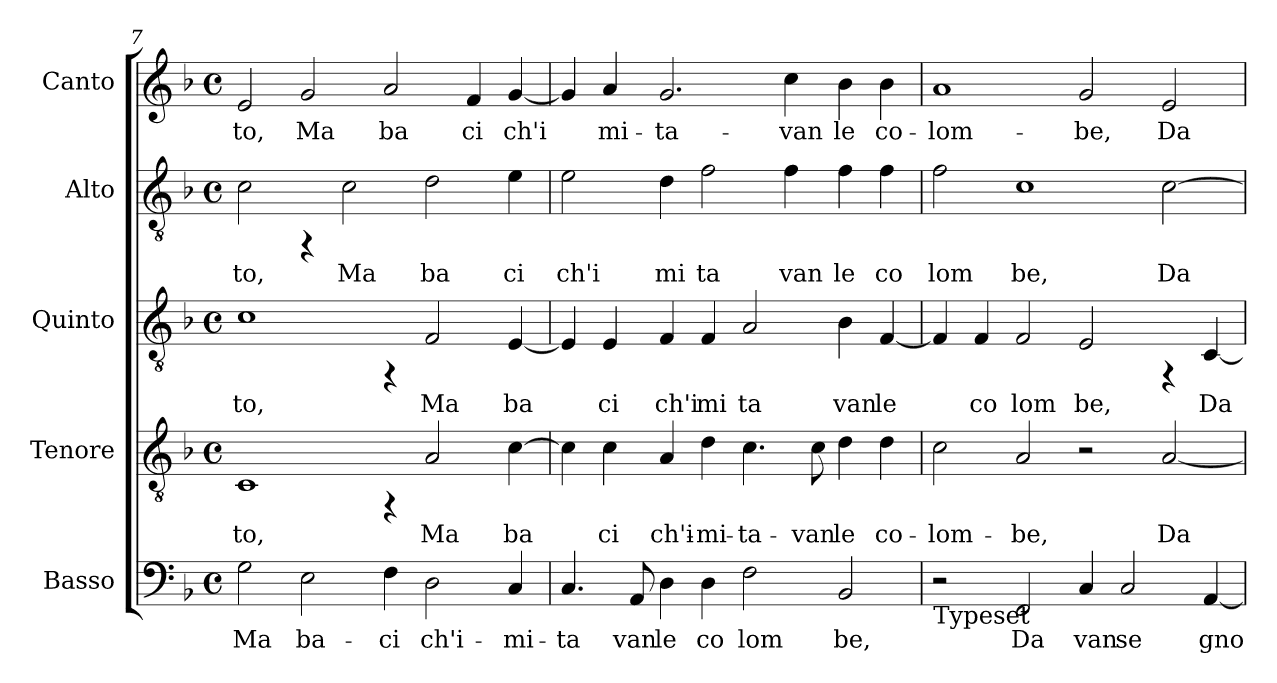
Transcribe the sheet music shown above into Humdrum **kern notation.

**kern	**text	**kern	**text	**kern	**text	**kern	**text	**kern	**text
*part5	*part5	*part4	*part4	*part3	*part3	*part2	*part2	*part1	*part1
*staff5	*staff5	*staff4	*staff4	*staff3	*staff3	*staff2	*staff2	*staff1	*staff1
*I"Basso	*	*I"Tenore	*	*I"Quinto	*	*I"Alto	*	*I"Canto	*
*clefF4	*	*clefGv2	*	*clefGv2	*	*clefGv2	*	*clefG2	*
*k[b-]	*	*k[b-]	*	*k[b-]	*	*k[b-]	*	*k[b-]	*
*F:	*	*F:	*	*F:	*	*F:	*	*F:	*
*M4/4	*	*M4/4	*	*M4/4	*	*M4/4	*	*M4/4	*
*met(c)	*	*met(c)	*	*met(c)	*	*met(c)	*	*met(c)	*
=7	=7	=7	=7	=7	=7	=7	=7	=7	=7
!	!LO:LY:b:cj	!	!LO:LY:b:cj	!	!LO:LY:b	!	!LO:LY:b:cj	!	!LO:LY:b:cj
2G\	Ma	1C	to,	1c	to,	2c\	to,	2e/	to,
!	!LO:LY:b:cj	!	!	!	!	!	!	!	!LO:LY:b:cj
2E\	ba-	.	.	.	.	4rFF	.	2g/	Ma
!	!	!	!	!	!	!	!LO:LY:b:cj	!	!
.	.	.	.	.	.	2c\	Ma	.	.
!	!LO:LY:b:cj	!	!	!	!	!	!	!	!LO:LY:b:cj
4F\	-ci	4rFF	.	4rFF	.	.	.	2a/	ba
!	!LO:LY:b:cj	!	!LO:LY:b:cj	!	!LO:LY:b	!	!LO:LY:b:cj	!	!
2D\	ch'i-	2A/	Ma	2F/	Ma	2d\	ba	.	.
!	!	!	!	!	!	!	!	!	!LO:LY:b:cj
.	.	.	.	.	.	.	.	4f/	ci
!	!LO:LY:b:cj	!	!LO:LY:b:cj	!	!LO:LY:b	!	!LO:LY:b:cj	!	!LO:LY:b:cj
4C/	-mi-	[<4c\	ba	[<4E/	ba	4e\	ci	[<4g/	ch'i
!!LO:PB:g=z
=8	=8	=8	=8	=8	=8	=8	=8	=8	=8
!	!LO:LY:b:cj	!	!LO:LY:b:cj	!	!LO:LY:b	!	!LO:LY:b:cj	!	!LO:LY:b:cj
4.C/	-ta	4c\]	.	4E/]	.	2e\	ch'i	4g/]	.
!	!	!	!LO:LY:b:cj	!	!LO:LY:b	!	!	!	!LO:LY:b:cj
.	.	4c\	ci	4E/	ci	.	.	4a/	mi-
!	!LO:LY:b:cj	!	!	!	!	!	!	!	!
8AA/	van	.	.	.	.	.	.	.	.
!	!LO:LY:b:cj	!	!LO:LY:b:cj	!	!LO:LY:b	!	!LO:LY:b:cj	!	!LO:LY:b:cj
4D\	le	4A/	ch'i-	4F/	ch'i	4d\	mi	2.g/	-ta-
!	!LO:LY:b:cj	!	!LO:LY:b:cj	!	!LO:LY:b	!	!LO:LY:b:cj	!	!
4D\	co	4d\	-mi-	4F/	mi	2f\	ta	.	.
!	!LO:LY:b:cj	!	!LO:LY:b:cj	!	!LO:LY:b	!	!	!	!
2F\	lom	4.c\	-ta-	2A/	ta	.	.	.	.
!	!	!	!	!	!	!	!LO:LY:b:cj	!	!LO:LY:b:cj
.	.	.	.	.	.	4f\	van	4cc\	-van
!	!	!	!LO:LY:b:cj	!	!	!	!	!	!
.	.	8c\	-van	.	.	.	.	.	.
!	!LO:LY:b:cj	!	!LO:LY:b:cj	!	!LO:LY:b	!	!LO:LY:b:cj	!	!LO:LY:b:cj
2BB-/	be,	4d\	le	4B-\	van	4f\	le	4b-\	le
!	!	!	!LO:LY:b:cj	!	!LO:LY:b	!	!LO:LY:b:cj	!	!LO:LY:b:cj
.	.	4d\	co-	[<4F/	le	4f\	co	4b-\	co-
=9	=9	=9	=9	=9	=9	=9	=9	=9	=9
!LO:TX:b:t=Typeset	!	!	!	!	!	!	!	!	!
!	!	!	!LO:LY:b:cj	!	!LO:LY:b	!	!LO:LY:b:cj	!	!LO:LY:b:cj
2r	.	2c\	-lom-	4F/]	.	2f\	lom	1a	-lom-
!	!	!	!	!	!LO:LY:b	!	!	!	!
.	.	.	.	4F/	co	.	.	.	.
!	!LO:LY:b:cj	!	!LO:LY:b:cj	!	!LO:LY:b	!	!LO:LY:b:cj	!	!
2FF/	Da	2A/	-be,	2F/	lom	1c	be,	.	.
!	!LO:LY:b:cj	!	!	!	!LO:LY:b	!	!	!	!LO:LY:b:cj
4C/	van	2r	.	2E/	be,	.	.	2g/	-be,
!	!LO:LY:b:cj	!	!	!	!	!	!	!	!
2C/	se	.	.	.	.	.	.	.	.
!	!	!	!LO:LY:b:cj	!	!	!	!LO:LY:b:cj	!	!LO:LY:b:cj
.	.	[<2A/	Da-	4rFF	.	[>2c\	Da	2e/	Da-
!	!LO:LY:b:cj	!	!	!	!LO:LY:b	!	!	!	!
[<4AA/	gno	.	.	[<4C/	Da	.	.	.	.
=	=	=	=	=	=	=	=	=	=
*-	*-	*-	*-	*-	*-	*-	*-	*-	*-
